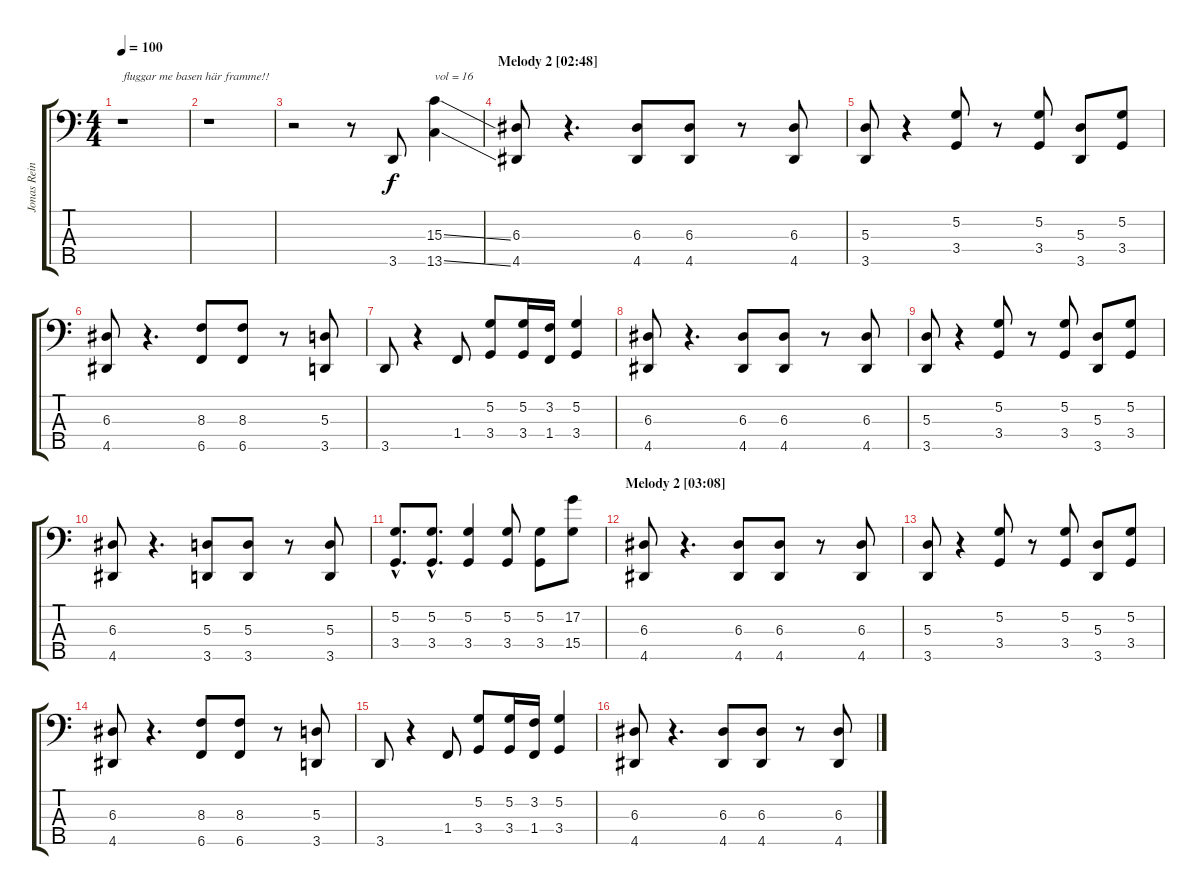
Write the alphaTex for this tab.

\track ("Jonas Reingold" "Jonas Rein") {instrument electricbasspick}
\staff {score tabs}
\tuning (G2 D2 A1 E1 B0) {hide}
\ts (4 4)
\tempo 100
\clef f4
\ks c
r.1{txt "fluggar me basen här framme!!" dy f} |
r.1 |
r.2 r.8 3.5.8 (15.3{ss} 13.5{ss}).4{txt "vol = 16" volume 15} |
\section ("" "Melody 2 [02:48]")
(6.3 4.5).8 r.4{d} (6.3 4.5).8 (6.3 4.5).8 r.8 (6.3 4.5).8 |
(5.3 3.5).8 r.4 (5.2 3.4).8 r.8 (5.2 3.4).8 (5.3 3.5).8 (5.2 3.4).8 |
(6.3 4.5).8 r.4{d} (8.3 6.5).8 (8.3 6.5).8 r.8 (5.3 3.5).8 |
3.5.8 r.4 1.4.8 (5.2 3.4).8 (5.2 3.4).16 (3.2 1.4).16 (5.2 3.4).4 |
(6.3 4.5).8 r.4{d} (6.3 4.5).8 (6.3 4.5).8 r.8 (6.3 4.5).8 |
(5.3 3.5).8 r.4 (5.2 3.4).8 r.8 (5.2 3.4).8 (5.3 3.5).8 (5.2 3.4).8 |
(6.3 4.5).8 r.4{d} (5.3 3.5).8 (5.3 3.5).8 r.8 (5.3 3.5).8 |
(5.2{hac} 3.4{hac}).8{d} (5.2{hac} 3.4{hac}).8{d} (5.2 3.4).4 (5.2 3.4).8 (5.2 3.4).8 (17.2 15.4).8 |
\section ("" "Melody 2 [03:08]")
(6.3 4.5).8 r.4{d} (6.3 4.5).8 (6.3 4.5).8 r.8 (6.3 4.5).8 |
(5.3 3.5).8 r.4 (5.2 3.4).8 r.8 (5.2 3.4).8 (5.3 3.5).8 (5.2 3.4).8 |
(6.3 4.5).8 r.4{d} (8.3 6.5).8 (8.3 6.5).8 r.8 (5.3 3.5).8 |
3.5.8 r.4 1.4.8 (5.2 3.4).8 (5.2 3.4).16 (3.2 1.4).16 (5.2 3.4).4 |
(6.3 4.5).8 r.4{d} (6.3 4.5).8 (6.3 4.5).8 r.8 (6.3 4.5).8
